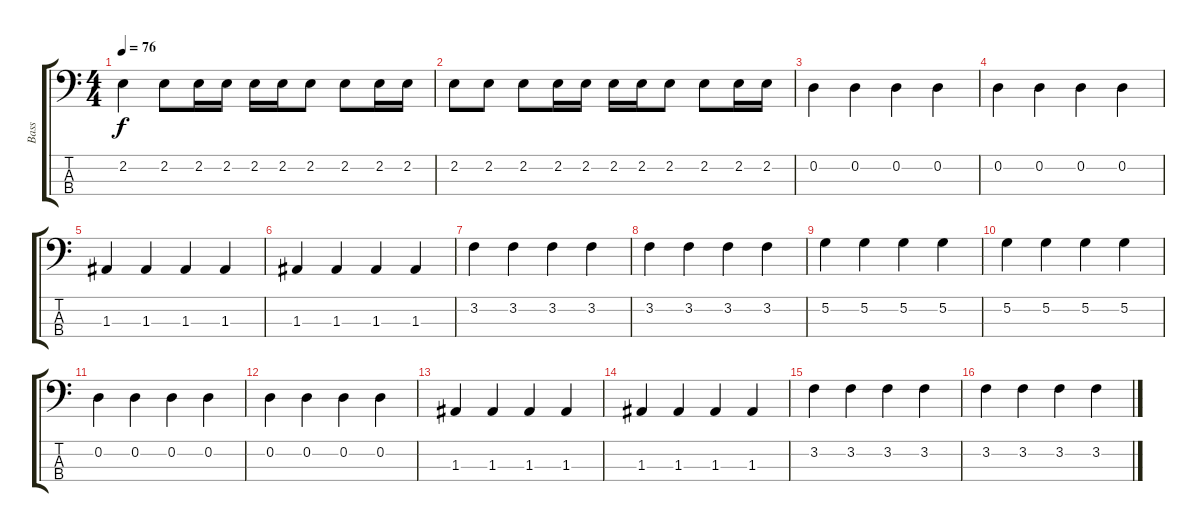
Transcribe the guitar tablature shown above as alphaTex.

\track ("Bass" "Bass") {instrument acousticbass}
\staff {score tabs}
\tuning (G2 D2 A1 E1) {hide}
\ts (4 4)
\tempo 76
\clef f4
\ks c
2.2.4{dy f} 2.2.8 2.2.16 2.2.16 2.2.16 2.2.16 2.2.8 2.2.8 2.2.16 2.2.16 |
2.2.8 2.2.8 2.2.8 2.2.16 2.2.16 2.2.16 2.2.16 2.2.8 2.2.8 2.2.16 2.2.16 |
0.2.4{volume 11} 0.2.4 0.2.4 0.2.4 |
0.2.4 0.2.4 0.2.4 0.2.4 |
1.3.4 1.3.4 1.3.4 1.3.4 |
1.3.4 1.3.4 1.3.4 1.3.4 |
3.2.4 3.2.4 3.2.4 3.2.4 |
3.2.4 3.2.4 3.2.4 3.2.4 |
5.2.4 5.2.4 5.2.4 5.2.4 |
5.2.4 5.2.4 5.2.4 5.2.4 |
0.2.4 0.2.4 0.2.4 0.2.4 |
0.2.4 0.2.4 0.2.4 0.2.4 |
1.3.4 1.3.4 1.3.4 1.3.4 |
1.3.4 1.3.4 1.3.4 1.3.4 |
3.2.4 3.2.4 3.2.4 3.2.4 |
3.2.4 3.2.4 3.2.4 3.2.4
